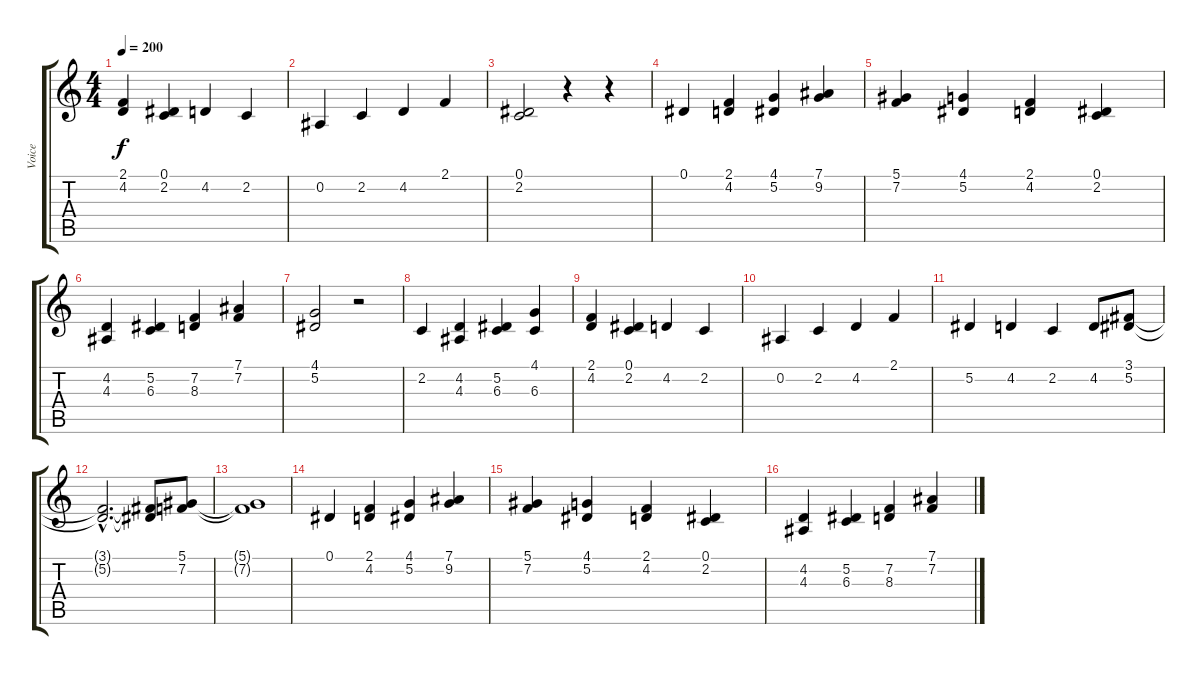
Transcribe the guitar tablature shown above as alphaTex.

\track ("Voice" "Voice") {instrument cello}
\staff {score tabs}
\tuning (Eb4 Bb3 Gb3 Db3 Ab2 Eb2) {hide}
\ts (4 4)
\tempo 200
\clef g2
\ks c
(2.1 4.2).4{dy f} (0.1 2.2).4 4.2.4 2.2.4 |
0.2.4 2.2.4 4.2.4 2.1.4 |
(0.1 2.2).2 r.4 r.4 |
0.1.4 (2.1 4.2).4 (4.1 5.2).4 (7.1 9.2).4 |
(5.1 7.2).4 (4.1 5.2).4 (2.1 4.2).4 (0.1 2.2).4 |
(4.2 4.3).4 (5.2 6.3).4 (7.2 8.3).4 (7.1 7.2).4 |
(4.1 5.2).2 r.2 |
2.2.4 (4.2 4.3).4 (5.2 6.3).4 (4.1 6.3).4 |
(2.1 4.2).4 (0.1 2.2).4 4.2.4 2.2.4 |
0.2.4 2.2.4 4.2.4 2.1.4 |
5.2.4 4.2.4 2.2.4 4.2.8 (3.1 5.2).8 |
(3.1{hac t} 5.2{hac t}).2{d} (3.1{t} 5.2{t}).8 (5.1 7.2).8 |
(5.1{t} 7.2{t}).1 |
0.1.4 (2.1 4.2).4 (4.1 5.2).4 (7.1 9.2).4 |
(5.1 7.2).4 (4.1 5.2).4 (2.1 4.2).4 (0.1 2.2).4 |
(4.2 4.3).4 (5.2 6.3).4 (7.2 8.3).4 (7.1 7.2).4
